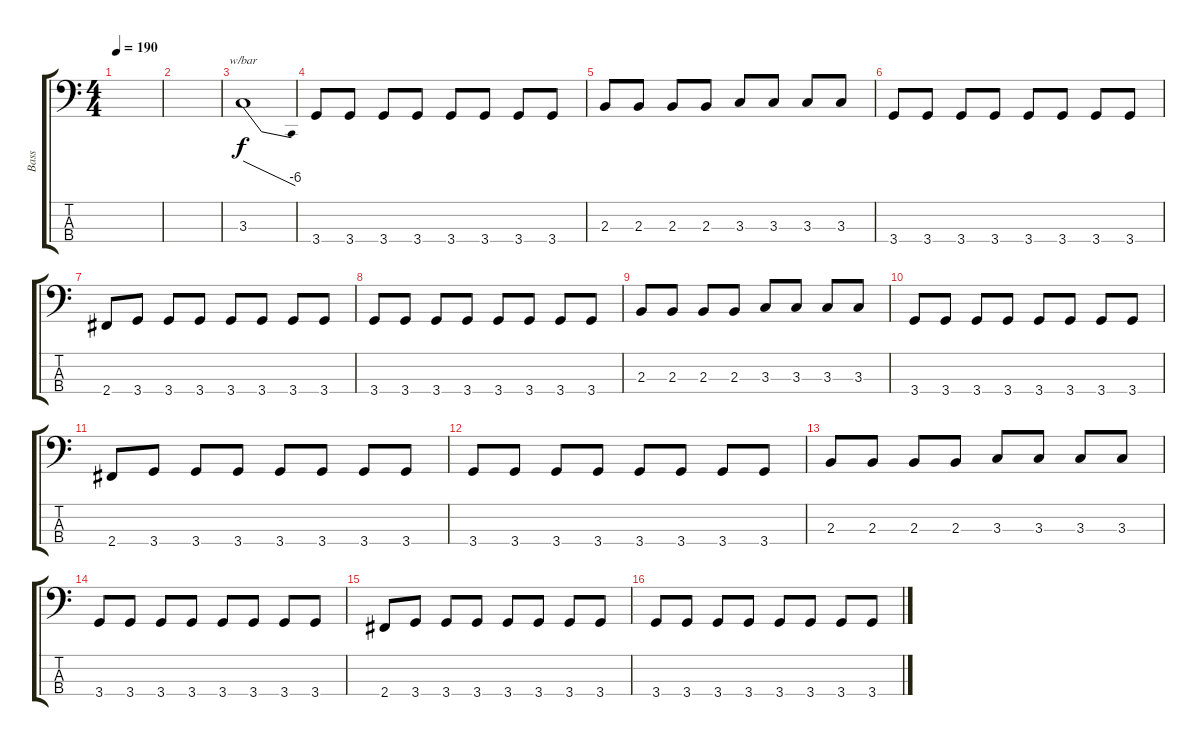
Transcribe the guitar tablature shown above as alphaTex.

\track ("Bass" "Bass") {instrument electricbassfinger}
\staff {score tabs}
\tuning (G2 D2 A1 E1) {hide}
\ts (4 4)
\tempo 190
\clef f4
\ks c
|
|
3.3.1{tbe (dive default 0 0 60 -24)} |
3.4.8 3.4.8 3.4.8 3.4.8 3.4.8 3.4.8 3.4.8 3.4.8 |
2.3.8 2.3.8 2.3.8 2.3.8 3.3.8 3.3.8 3.3.8 3.3.8 |
3.4.8 3.4.8 3.4.8 3.4.8 3.4.8 3.4.8 3.4.8 3.4.8 |
2.4.8 3.4.8 3.4.8 3.4.8 3.4.8 3.4.8 3.4.8 3.4.8 |
3.4.8 3.4.8 3.4.8 3.4.8 3.4.8 3.4.8 3.4.8 3.4.8 |
2.3.8 2.3.8 2.3.8 2.3.8 3.3.8 3.3.8 3.3.8 3.3.8 |
3.4.8 3.4.8 3.4.8 3.4.8 3.4.8 3.4.8 3.4.8 3.4.8 |
2.4.8 3.4.8 3.4.8 3.4.8 3.4.8 3.4.8 3.4.8 3.4.8 |
3.4.8 3.4.8 3.4.8 3.4.8 3.4.8 3.4.8 3.4.8 3.4.8 |
2.3.8 2.3.8 2.3.8 2.3.8 3.3.8 3.3.8 3.3.8 3.3.8 |
3.4.8 3.4.8 3.4.8 3.4.8 3.4.8 3.4.8 3.4.8 3.4.8 |
2.4.8 3.4.8 3.4.8 3.4.8 3.4.8 3.4.8 3.4.8 3.4.8 |
3.4.8 3.4.8 3.4.8 3.4.8 3.4.8 3.4.8 3.4.8 3.4.8
